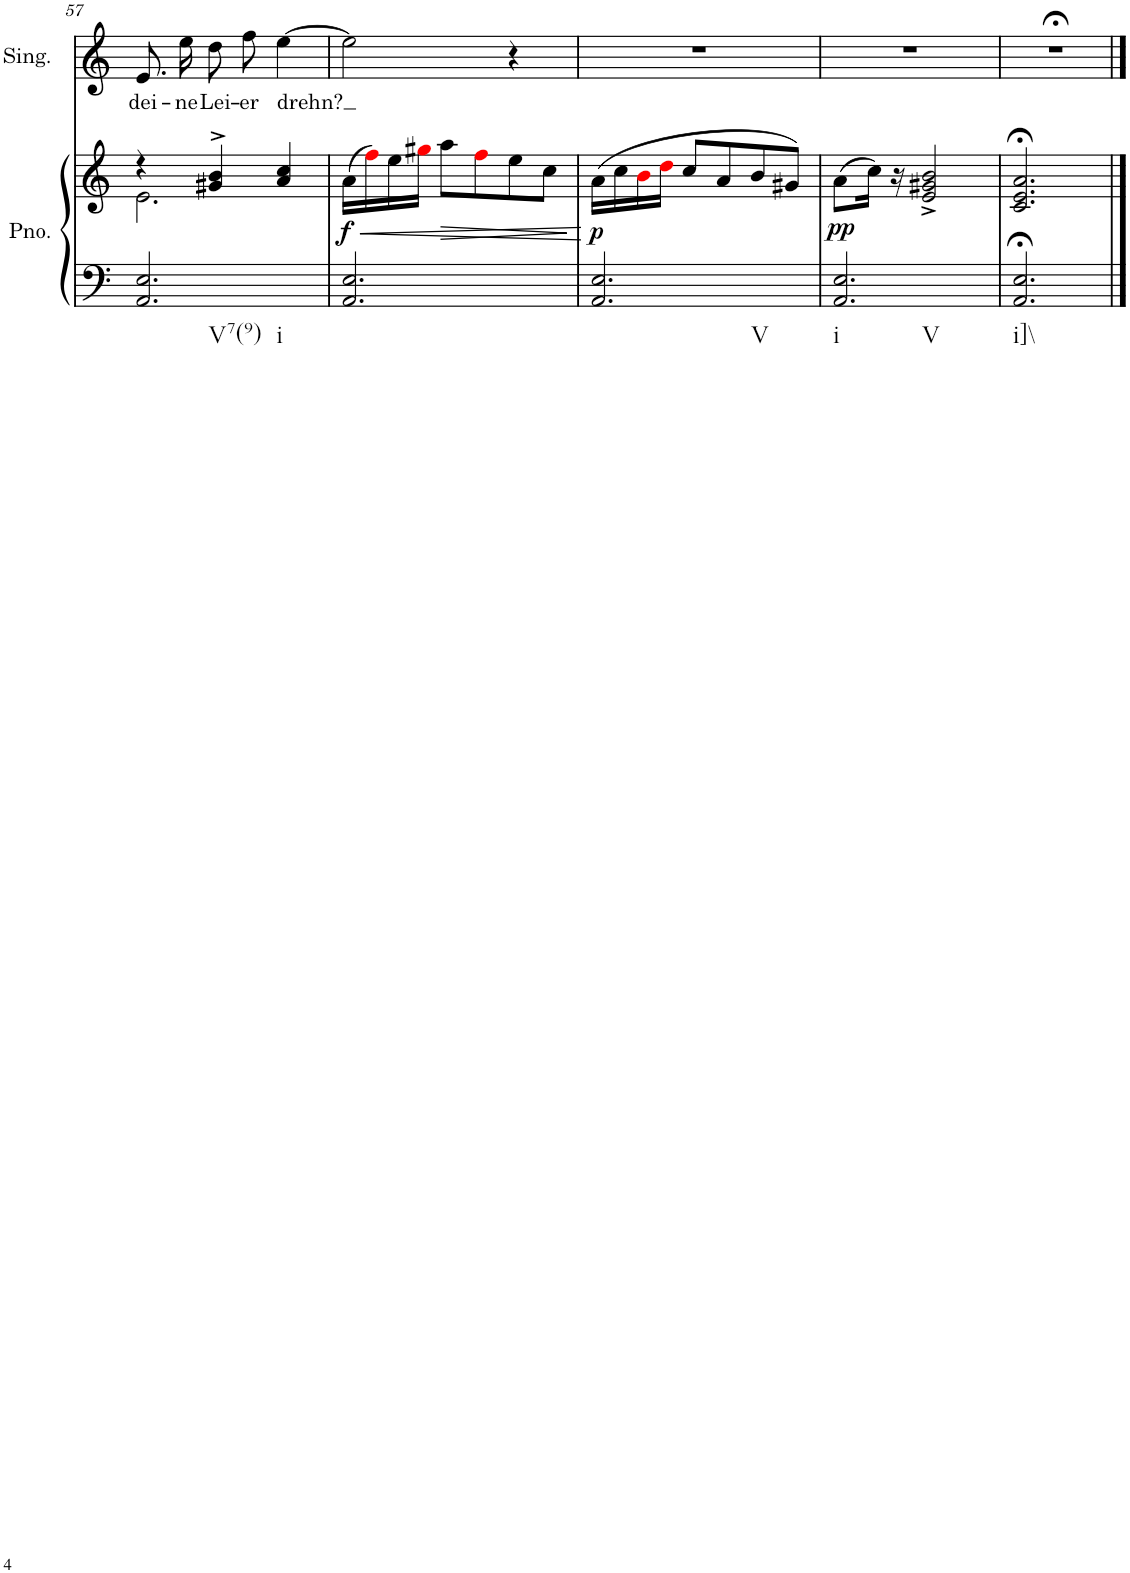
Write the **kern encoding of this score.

**kern	**kern	**dynam	**kern	**text
*part2	*part2	*part2	*part1	*part1
*staff3	*staff2	*staff2/3	*staff1	*staff1
*I"Pianoforte	*	*	*I"Singstimme	*
*I'Pno.	*	*	*I'Sing.	*
!!LO:PB:g=z
*clefF4	*clefG2	*	*clefG2	*
*k[]	*k[]	*	*k[]	*
*M3/4	*M3/4	*	*M3/4	*
=57	=57	=57	=57	=57
*	*^	*	*	*
!LO:TX:b:t=V7(9)	!	!	!	!	!
!LO:TX:b:t=i	!	!	!	!	!
!	!	!	!	!	!LO:LY:b
2.AA/ 2.E/	4r	2.e\	.	8.e/L	dei-
!	!	!	!	!	!LO:LY:b
.	.	.	.	16ee/Jk	-ne
!	!	!	!	!	!LO:LY:b
.	4g#X/^ 4b/^	.	.	8dd\L	Lei-
!	!	!	!	!	!LO:LY:b
.	.	.	.	8ff\J	-er
!	!	!	!	!	!LO:LY:b
.	4a/ 4cc/	.	.	[4ee\	drehn?
*	*v	*v	*	*	*
=58	=58	=58	=58	=58
!	!	!LO:HP:b	!	!
!	!	!LO:DY:n=1:b	!	!
2.AA/ 2.E/	(16a\LL	< f	2ee\]	.
.	16ffi\)	.	.	.
.	16ee\	.	.	.
.	16gg#Xi\JJ	.	.	.
!	!	!LO:HP:b	!	!
.	8aa\L	>	.	.
.	8ffi\	.	.	.
.	8ee\	.	4r	.
.	8cc\J	.	.	.
.	.	[ ]	.	.
=59	=59	=59	=59	=59
!LO:TX:b:t=V	!	!	!	!
!	!	!LO:DY:b	!	!
2.AA/ 2.E/	(16a\LL	p	2.r	.
.	16cc\	.	.	.
.	16bi\	.	.	.
.	16ddi\JJ	.	.	.
.	8cc/L	.	.	.
.	8a/	.	.	.
.	8b/	.	.	.
.	8g#X/J)	.	.	.
=60	=60	=60	=60	=60
!LO:TX:b:t=i	!	!	!	!
!LO:TX:b:t=V	!	!	!	!
!	!	!LO:DY:b	!	!
2.AA/ 2.E/	(8a\L	pp	2.r	.
.	16cc\Jk)	.	.	.
.	16r	.	.	.
.	2e/^ 2g#X/^ 2b/^	.	.	.
=61	=61	=61	=61	=61
!LO:TX:b:t=i]\\	!	!	!	!
2.AA/;< 2.E/;<	2.c/;< 2.e/;< 2.a/;<	.	2.r;<	.
==	==	==	==	==
*-	*-	*-	*-	*-
